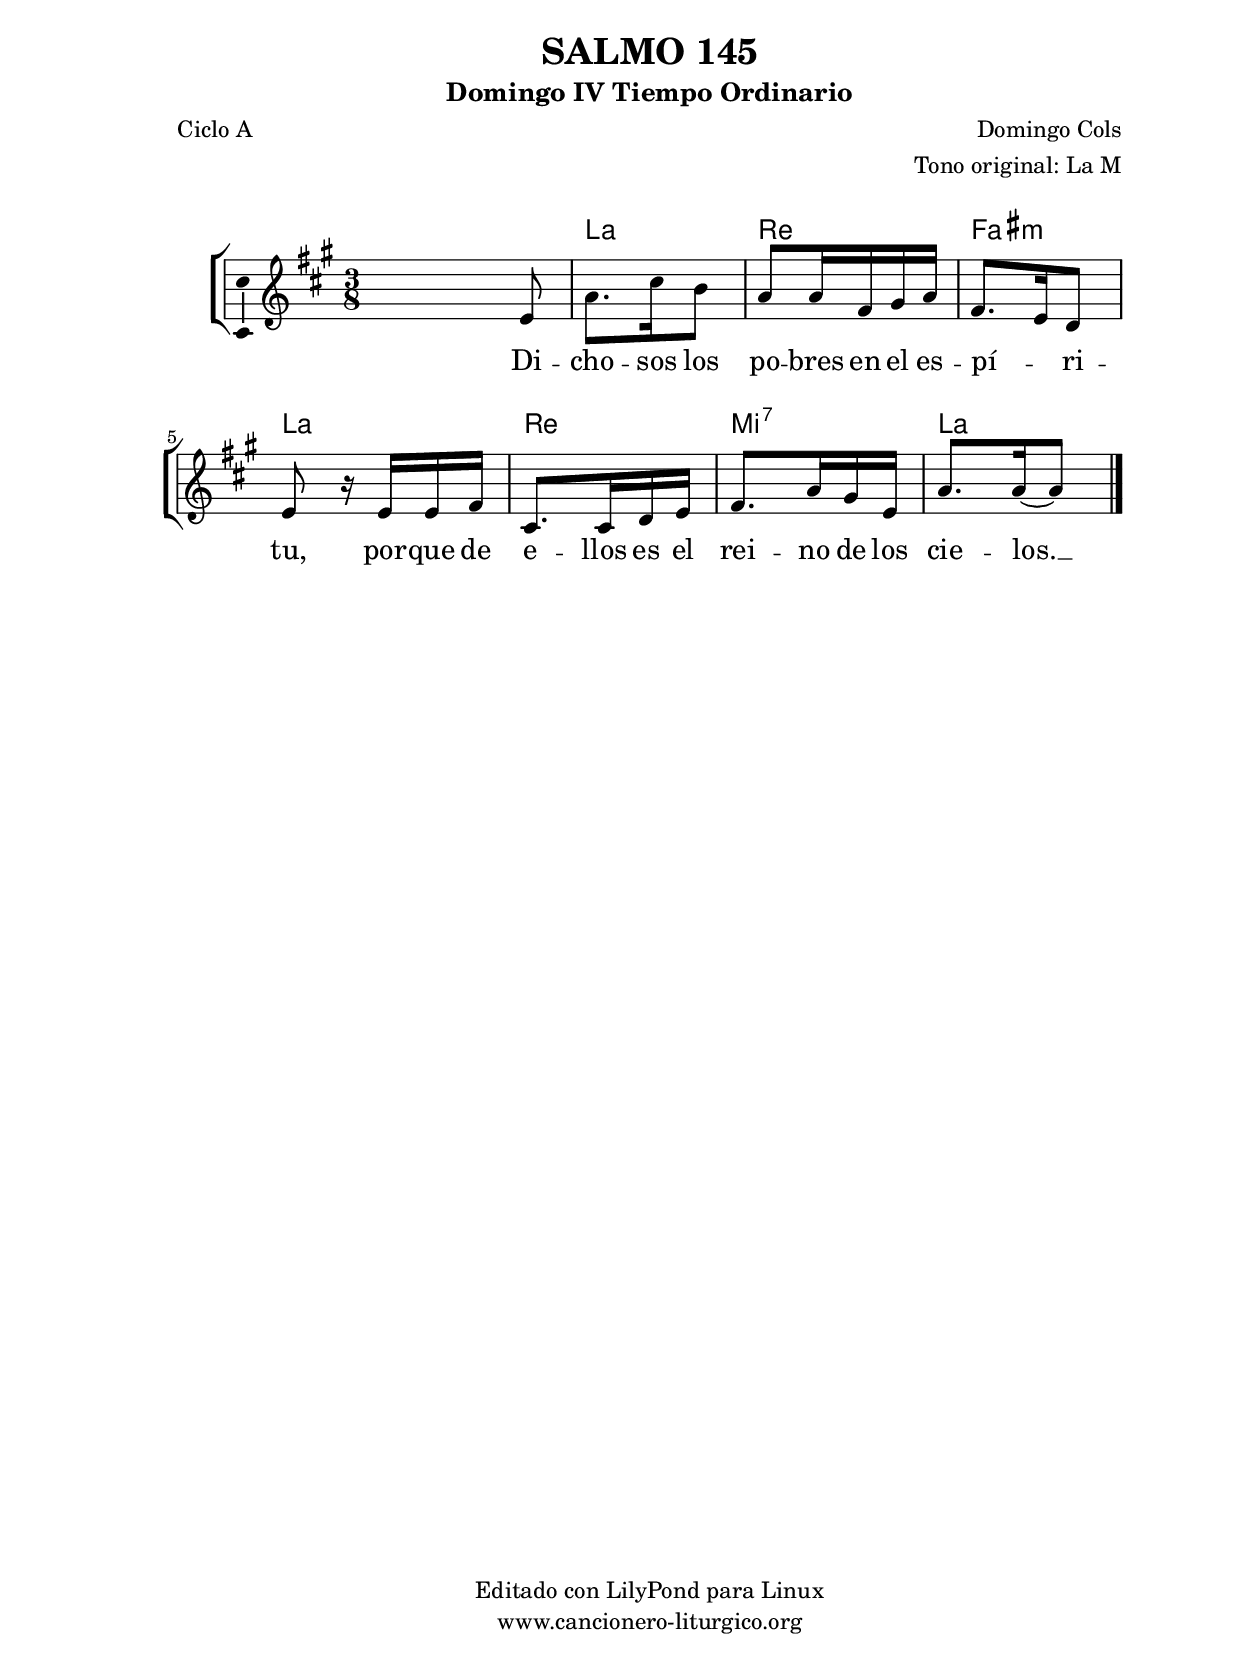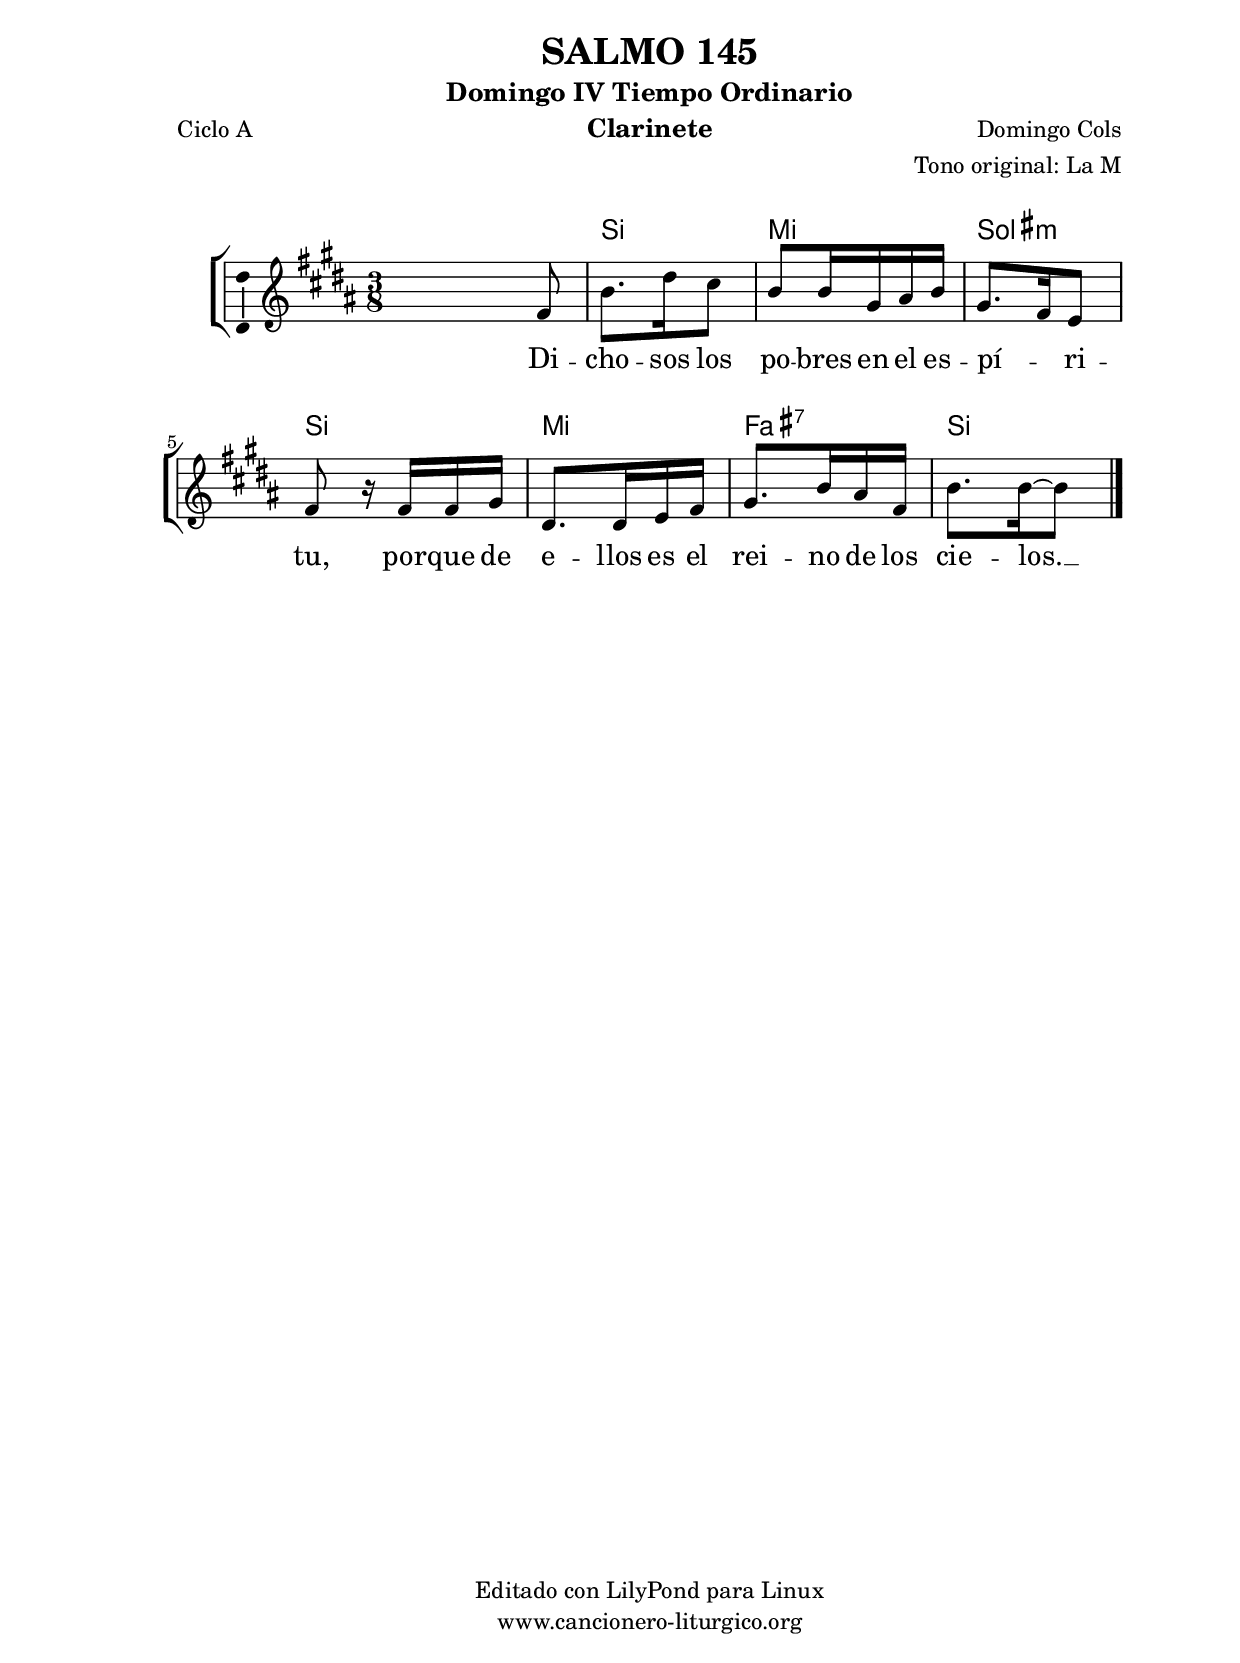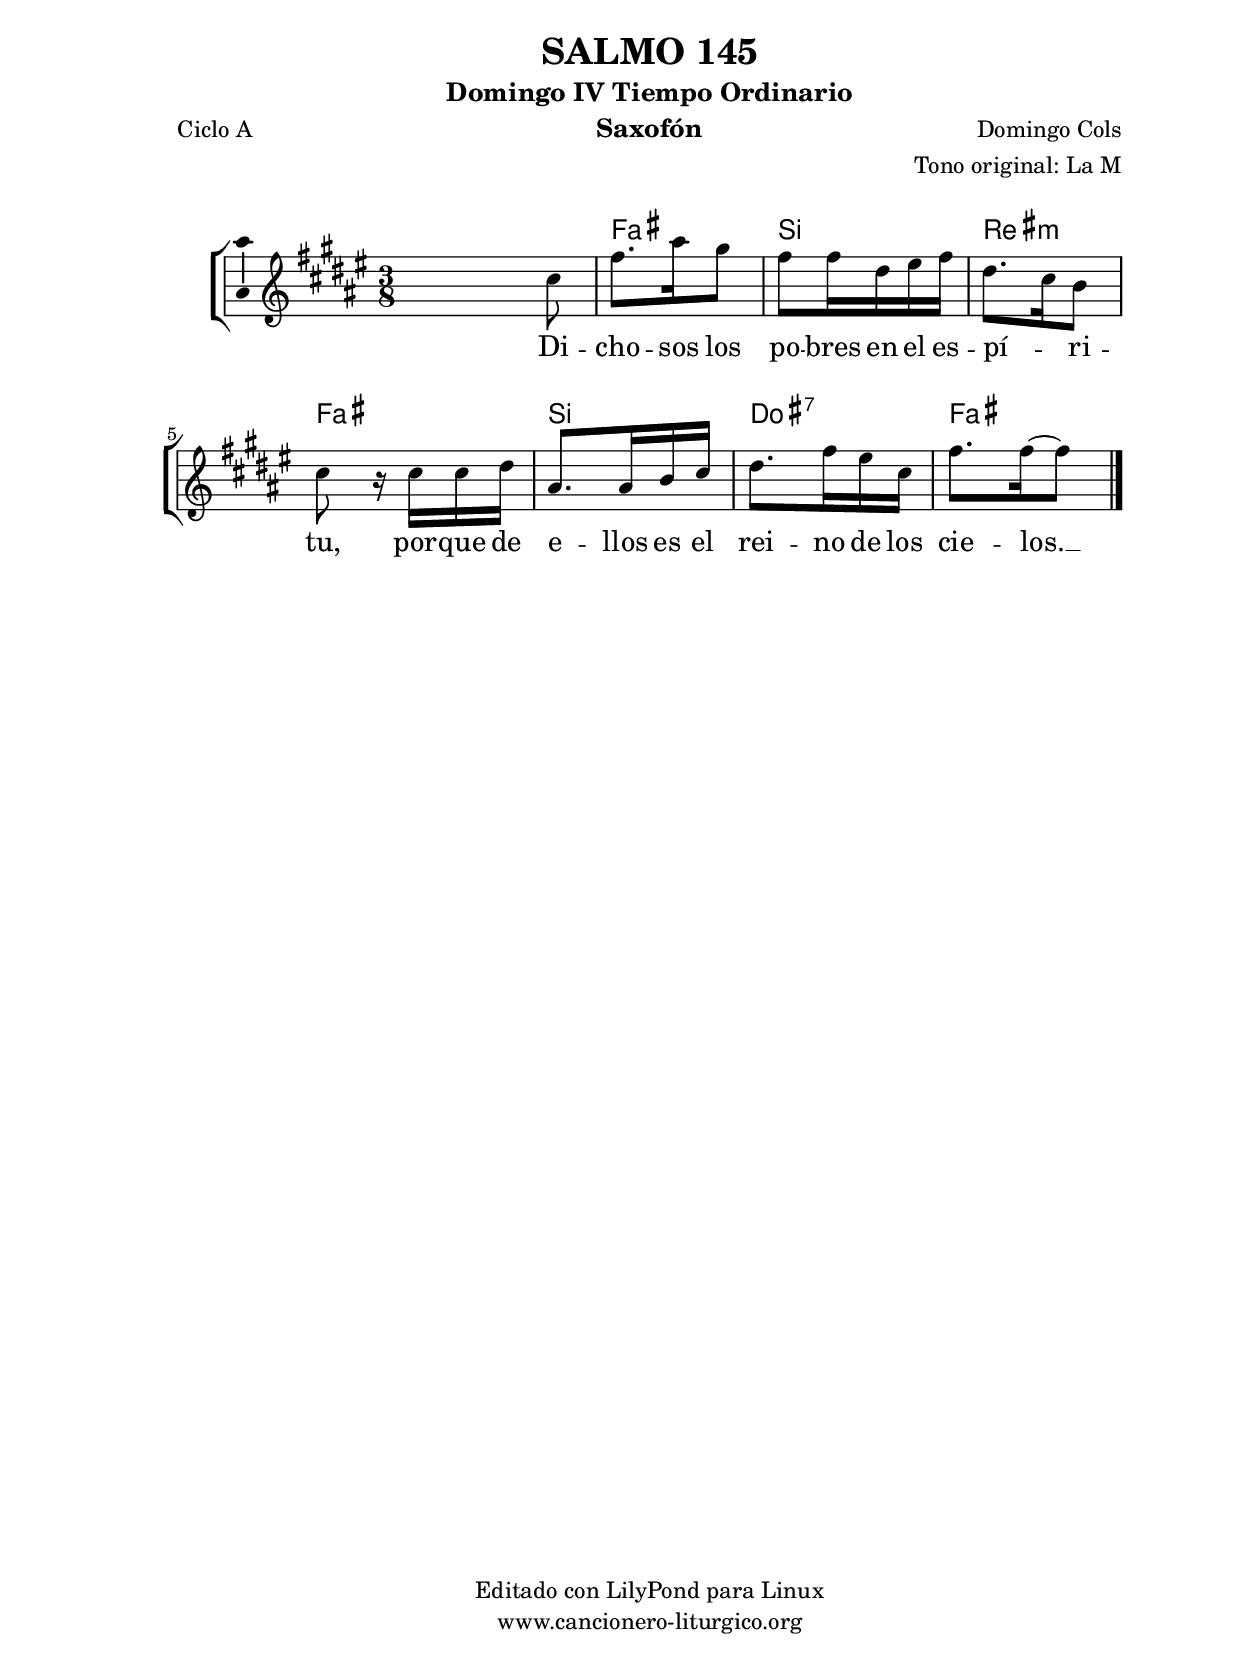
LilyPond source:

%
%para convertir .midi en .wav:
%timidity filename.midi -Ow -o finename.wav
%
%
%Para convertir de .wav a .mp3:
%lame -h -m j filename.wav
%
%
%para escuchar el midi:
%timidity nombrefichero.midi
%


%versión de lilypond para la que se ha escrito esta partitura:
\version "2.16.0"

	%Tamaño papel
	#(set-default-paper-size "a4")
	%Tamaño partitura
	#(set-global-staff-size 20)
	%No responde al pulsar sobre una nota
	#(ly:set-option 'point-and-click #f)

%parámetros del encabezamiento:
\header {
	title = "SALMO 145"
	subtitle = "Domingo IV Tiempo Ordinario"
	composer = "Domingo Cols"
	poet = "Ciclo A"
	meter = ""
	arranger = "Tono original: La M"
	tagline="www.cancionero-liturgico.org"
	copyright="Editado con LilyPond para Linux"
	tiempo = "Ordinario"
	usos = "Salmo"
	letra = "Dichosos los pobres en el espíritu, porque de ellos es el reino de los cielos."
	}

%parámetros asociados al papel:
\paper  {
	oddHeaderMarkup = \markup {\fill-line { \on-the-fly #not-first-page \fromproperty #'header:title \on-the-fly #not-first-page \fromproperty #'header:composer }}
	evenHeaderMarkup = \markup {\fill-line { \fromproperty #'header:composer \fromproperty #'header:title }}
	#(set-paper-size "a4")
	print-page-number = ##f
	first-page-number = 1
	print-first-page-number = ##f
%	head-separation = 3.0 \cm
	top-margin = 2.0 \cm
	bottom-margin = 0.5\cm
%%%	bottom-margin = -1.0\cm
	left-margin = 3.0 \cm
	line-width = 16.0 \cm 
	indent = 8\mm
	interscoreline = 2.\mm
	between-system-space = 15\mm
%	para que las partituras no llenen la hoja:
	ragged-bottom = ##t
%	idem para la última hoja:
	ragged-last-bottom = ##f
%	para que las partituras llenen el ancho del papel:
	ragged-last = ##f
	after-title-space = 2.5 \cm
%page-count=1
%system-count=8

	%Flexible Vertical Spacing
%	markup-markup-spacing =
%	#'((basic-distance . 15) (minimum-distance . 15) (padding . 3))
	markup-system-spacing =
	#'((basic-distance . 15) (minimum-distance . 15) (padding . 3))
	system-system-spacing =
	#'((basic-distance . 15) (minimum-distance . 15) (padding . 3))
	score-system-spacing =
	#'((basic-distance . 15) (minimum-distance . 15) (padding . 5))
%	top-system-spacing = % header
%	#'((basic-distance . 8) (minimum-distance . 0) (padding . 3))
%	top-markup-spacing =
%	#'((basic-distance . 20) (minimum-distance . 20) (padding . 3))
	last-bottom-spacing = % footer
	#'((basic-distance . 5) (minimum-distance . 5) (padding . 3))
%	score-markup-spacing =
%	#'((basic-distance . 16) (minimum-distance . 13) (padding . 3))

	}


%parámetros que afectan a toda la partitura:
global =  {
	%clave de sol (G):
	\clef G
	%armadura:
%%%	\transpose  c d
	\key a \major
	\tempo 4=60
	\set Score.tempoHideNote = ##t
	}


acordes = {
	\italianChords
	\chordmode {
%%%	\transpose  c d
{
s4.
a4. d fis:m a d e:7 a

	}
	}
}


melodia = 
{
%%%	\transpose  c d
	\relative c'{
	\time 3/8

s4 e8
a8. cis16 b8
a8 a16 fis gis a
fis8. e16 d8
%%%NOTA CORREGIDA DEL ORIGINAL
%%%e4 r16 e16 e fis
e8 r16 e16 e fis
cis8. cis16 d e
fis8. a16 gis e
a8. a16~a8

	\bar "|."
	}
	}


texto = \lyricmode {
Di -- cho -- sos los po -- bres en el es -- pí -- _ ri -- tu,
por -- que de e -- llos es el rei -- no de los cie -- los. __
	}


acordesStaff = \context ChordNames = acordesStaff <<
	\set chordChanges = ##t
	\acordes
	>>


vozStaff = \context Voice = vozStaff
\with {\consists "Ambitus_engraver"}
<<
%	\set Staff.instrumentName = ""
%	\set Staff.shortInstrumentName = ""
%	\set Staff.midiInstrument = #"clarinet"
%	\set Staff.midiInstrument = #"cello"
%	\set Staff.midiInstrument = #"flute"
	\set Staff.midiInstrument = #"electric guitar (jazz)"
%	\set Staff.midiInstrument = #"english horn"
%	\set Staff.midiInstrument = #"violin"
%	\set Staff.midiInstrument = #"glockenspiel"
	\set Staff.midiMinimumVolume = #0.7
	\set Staff.midiMaximumVolume = #0.9
	\global
	\melodia
	>>


textoStaff = \context Lyrics = textoStaff <<
	\lyricsto vozStaff \texto
	>>

\book {
	\score {
		\context ChoirStaff {
			\override StaffGroup.SystemStartBracket #'collapse-height = #1
			\override Score.SystemStartBar #'collapse-height = #1
			<<
			\acordesStaff
			\vozStaff
			\textoStaff
			>>
			}
		\layout {
	    		\context {
				\Lyrics
				\override LyricText #'font-size = #2
				}
	   		 \context {
				\Score
				%fontSize = #3
				\override StaffSymbol #'staff-space = #(magstep +3)
				%\override Beam #'thickness = #0.55
				%\override SpacingSpanner #'spacing-increment = #1.0
				%\override Slur #'height-limit = #1.5
				}
			}
		}
	\score {
		\unfoldRepeats
		\context ChoirStaff {
			<<
			\acordesStaff
			\vozStaff
			>>
			}
		\midi {
	  		\context {
	  			\Score
				tempoWholesPerMinute = #(ly:make-moment 70 4)
				}
			}
		}
	}

%Partitura para clarinete
#(define output-suffix "C")
\book {
	\header{
		instrument = "Clarinete"
		}
	\score {
		\context ChoirStaff {
			\override StaffGroup.SystemStartBracket #'collapse-height = #1
			\override Score.SystemStartBar #'collapse-height = #1
\transpose c d
			<<
			\acordesStaff
			\vozStaff
			\textoStaff
			>>
			}
		\layout {
	    		\context {
				\Lyrics
				\override LyricText #'font-size = #2
				}
	   		 \context {
				\Score
				\override StaffSymbol #'staff-space = #(magstep +3)
				}
			}
		}
	}

%Partitura para saxofón
#(define output-suffix "S")
\book {
	\header{
		instrument = "Saxofón"
		}
	\score {
		\context ChoirStaff {
			\override StaffGroup.SystemStartBracket #'collapse-height = #1
			\override Score.SystemStartBar #'collapse-height = #1
\transpose c a
			<<
			\acordesStaff
			\vozStaff
			\textoStaff
			>>
			}
		\layout {
	    		\context {
				\Lyrics
				\override LyricText #'font-size = #2
				}
	   		 \context {
				\Score
				\override StaffSymbol #'staff-space = #(magstep +3)
				}
			}
		}
	}

